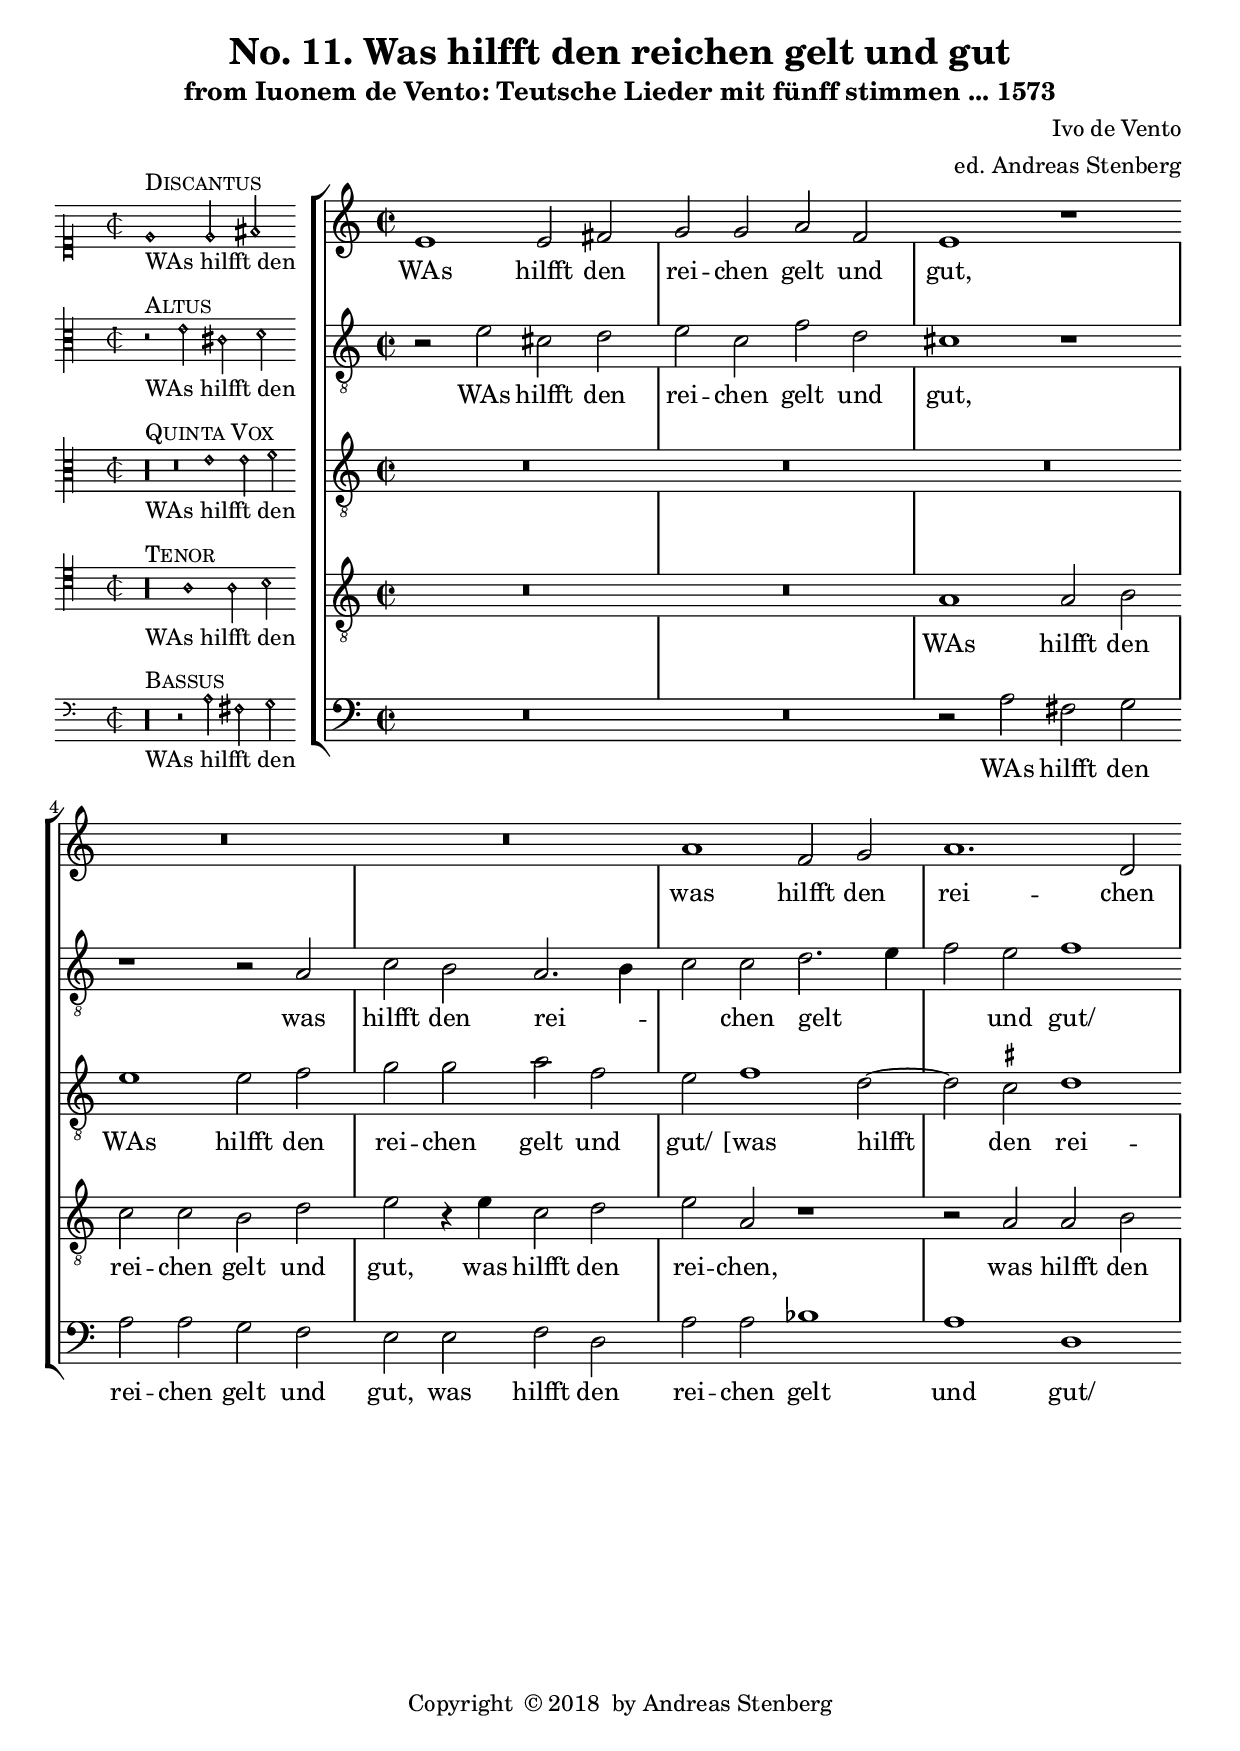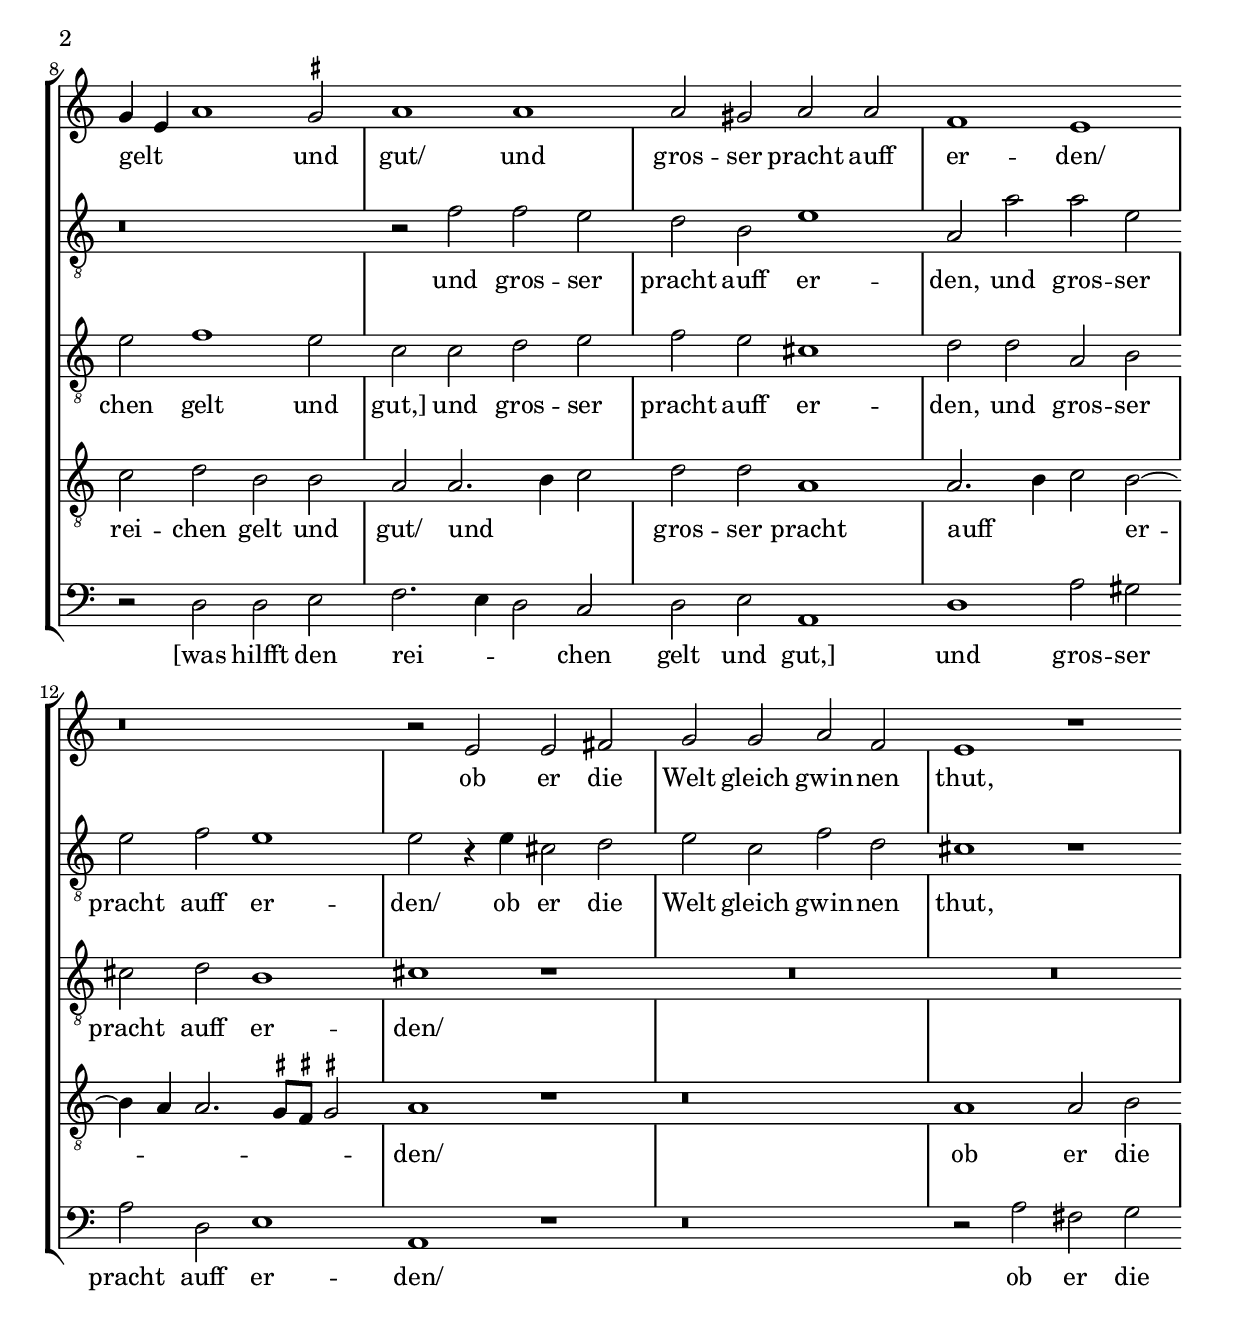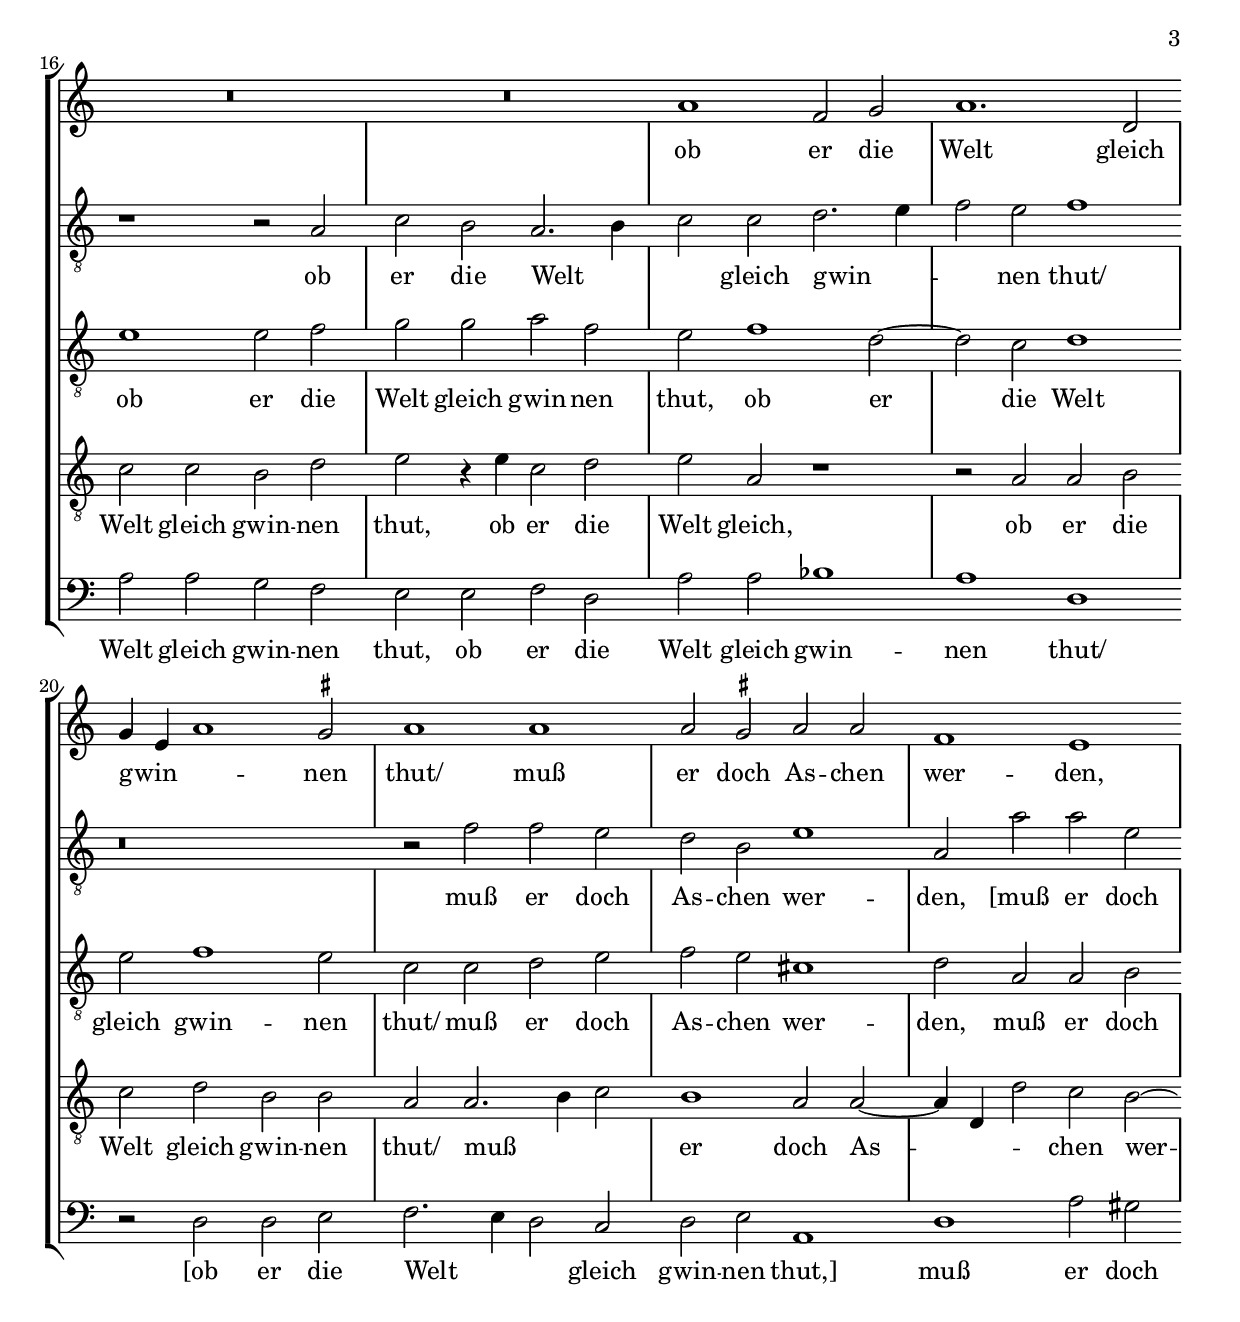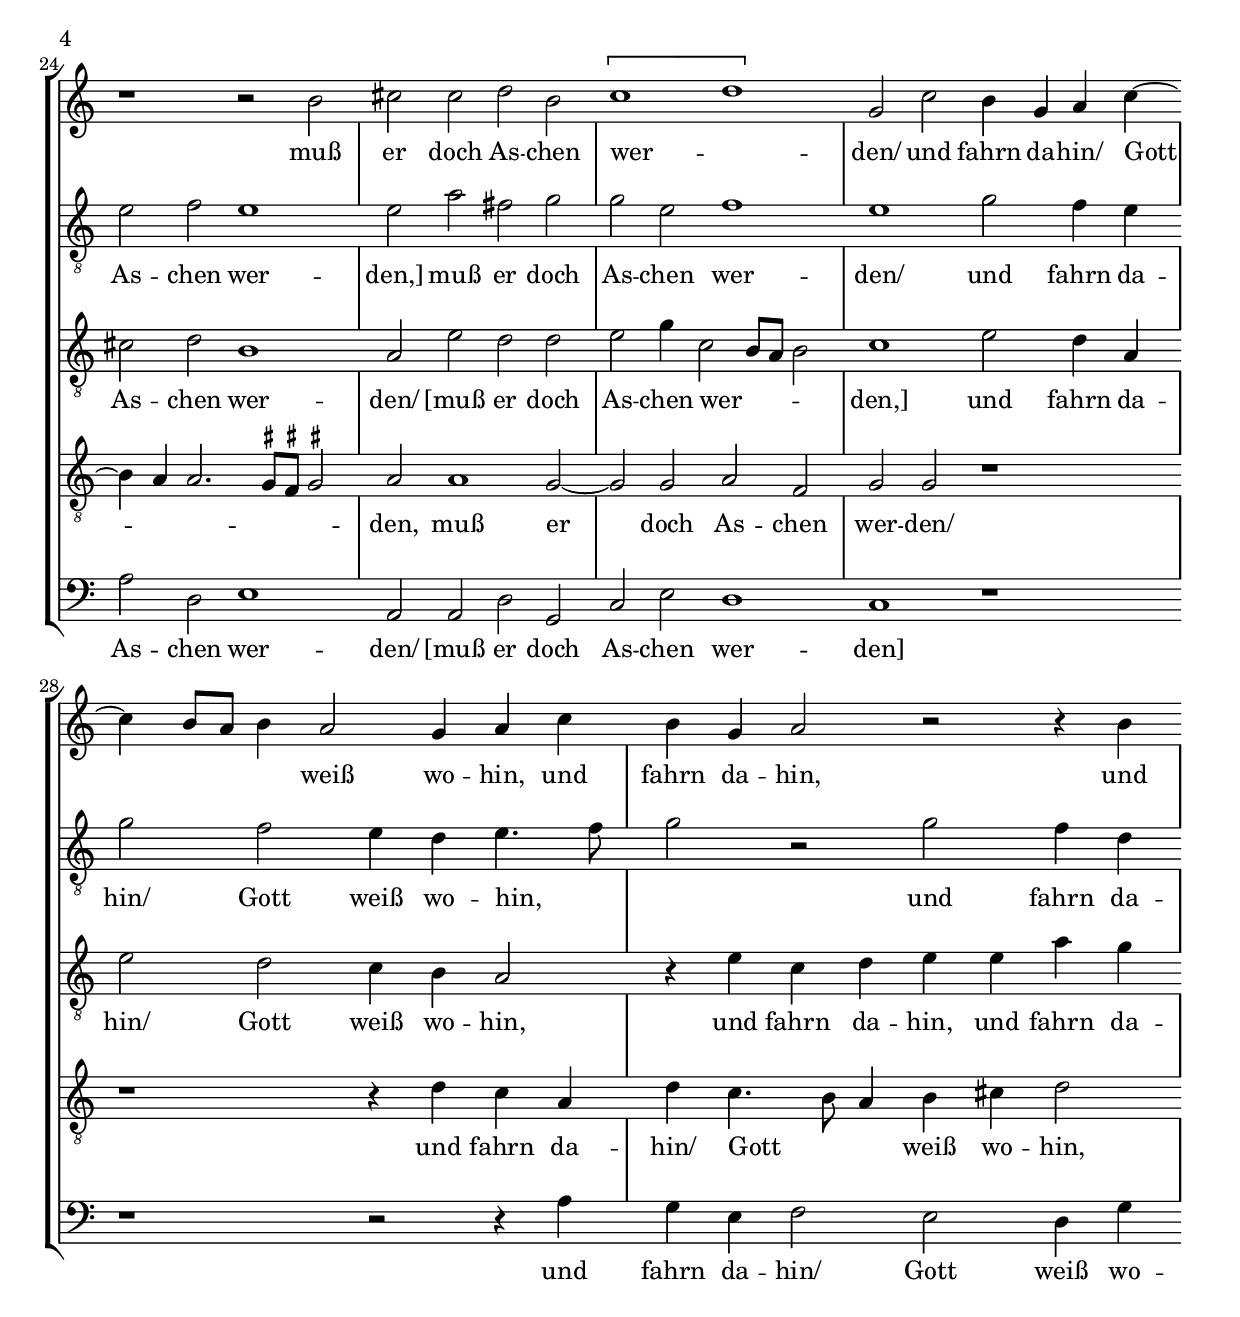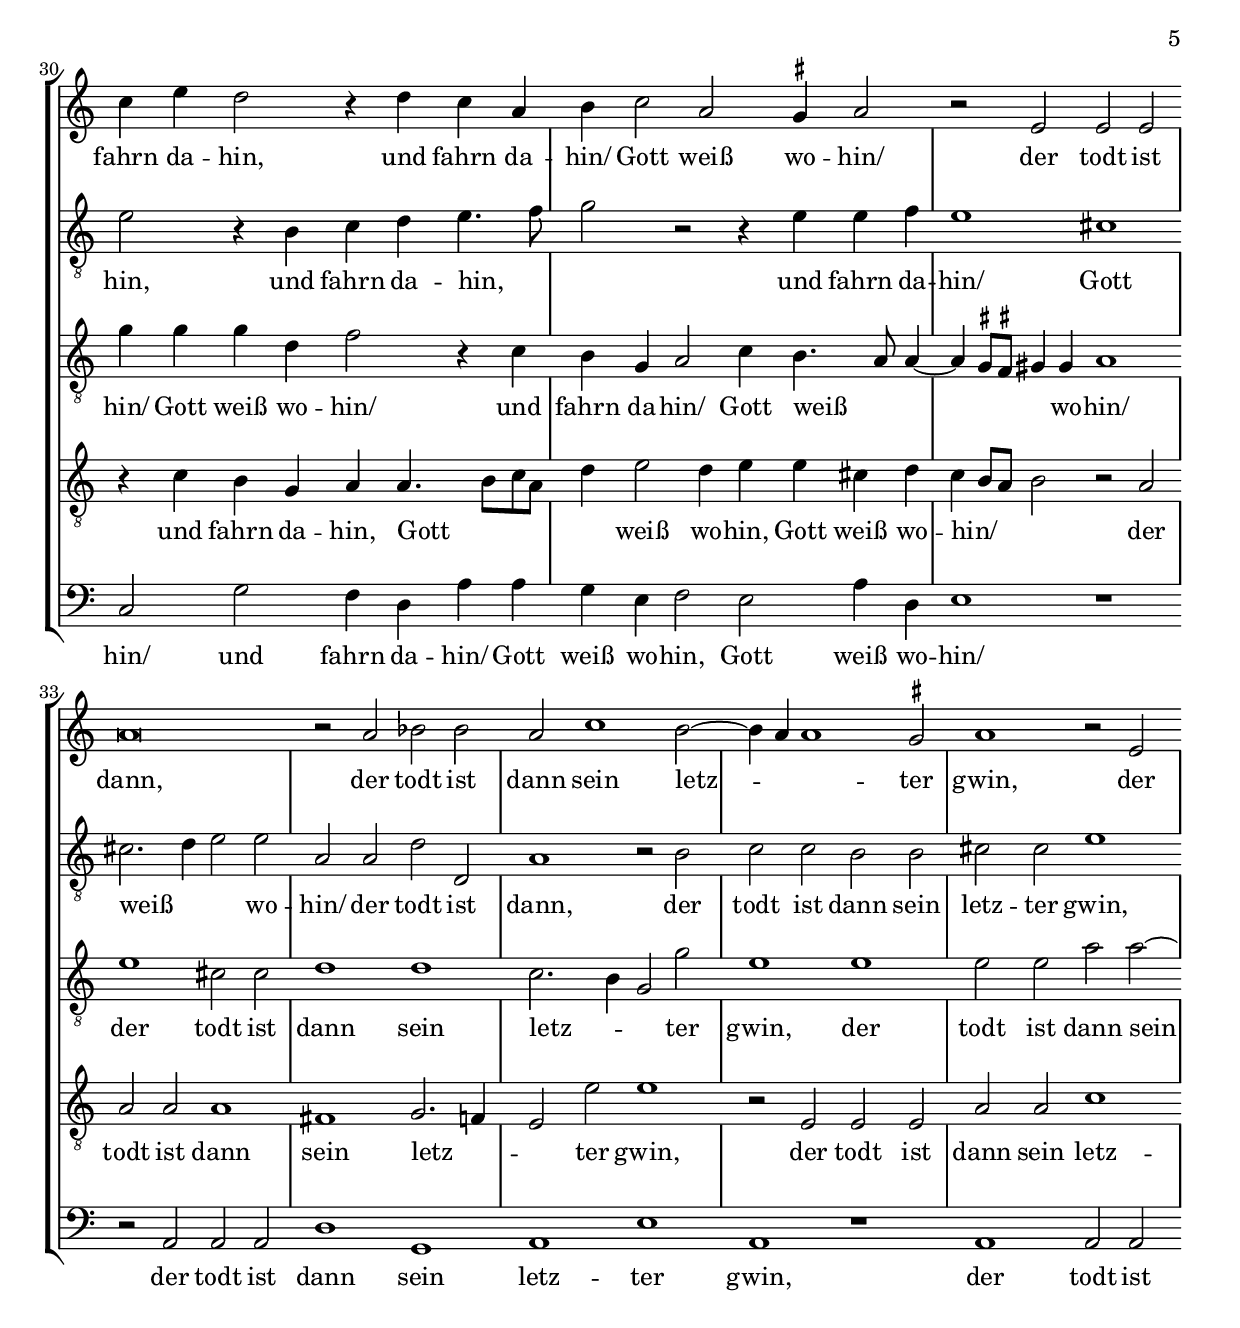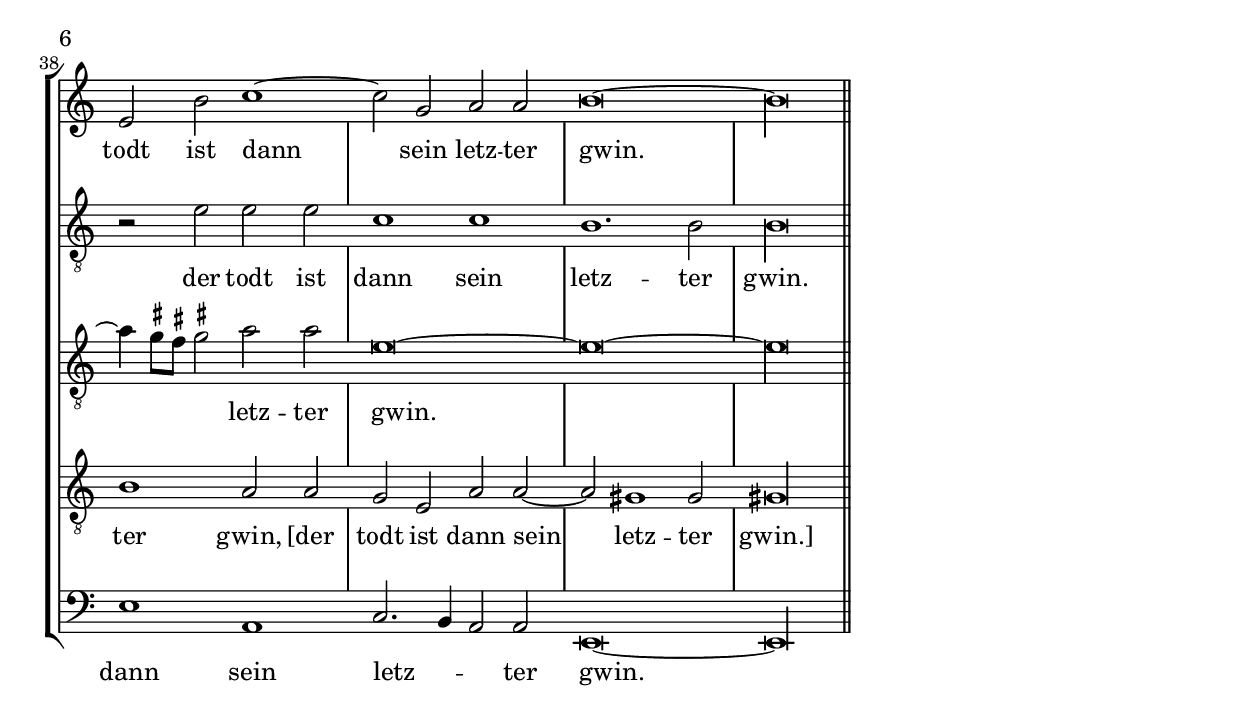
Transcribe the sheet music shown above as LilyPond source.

\version "2.18.0"
\include "deutsch.ly"
ficta = \once \set suggestAccidentals =##t
#(append! supported-clefs '(("mensural-f3" . ("clefs.mensural.f" 0 0))))
\header {
  title = "No. 11. Was hilfft den reichen gelt und gut"
  subtitle = "from Iuonem de Vento: Teutsche Lieder mit fünff stimmen ... 1573"
  composer = "Ivo de Vento"
  arranger = "ed. Andreas Stenberg"
  poet = ""
  meter =""
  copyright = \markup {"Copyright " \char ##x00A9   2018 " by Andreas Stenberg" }
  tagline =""
}
global = {
  \key c \major
}

sopMusic = \relative c'' {

  \set Score.tempoHideNote = ##t
  \tempo 2 = 86
  \time 2/2
  \set Timing.measureLength = #(ly:make-moment 4/2)
  \override Staff.BarLine.transparent = ##t
  e,1 e2 fis2
  g2 g2 a2 f2 
  e1 r1
  R\breve*2
  a1 f2 g2
  a1. d,2					%% end of first line in orig.
  g4\melisma e4 a1\melismaEnd \ficta gis2
  a1 a1 
  a2 gis2 a2 a2 
  f1 e1
  r\breve
  r2 e2 e2 fis2					%% end of second line
  g2 g2 a2 f2
  e1 r1
  R\breve*2
  a1 f2 g2
  a1. d,2 
  g4\melisma e4 a1\melismaEnd \ficta gis2
  a1 a1
  a2 \ficta gis2						%% end of third line
  a2 a2
  f1 e1
  r1 r2 h'2
  cis2 cis2 d2 h2
  \[c1\melisma d1\]\melismaEnd
  g,2 c2 h4 g4 a4 c4~\melisma		%% third note looks like h4 in orig 		%% end of fourth line
  c4 h8 a8 h4\melismaEnd a2 g4 
  a4 c4 h4 g4 a2 r2
  r4 h4 c4 e4 d2 r4 d4 c4 a4						%% end of fifth line and first page
  h4 c2 a2 \ficta gis4 a2 
  r2 e2 e2 e2
  a\breve
  r2 a2 b2 b2 
  a2 c1 h2~\melisma
  h4 a4 a1\melismaEnd \ficta gis2
  a1					%% end of sixth line (first on second page)
  r2 e2
  e2 h'2 c1~
  c2 g2 a2 a2
  h\breve~
  \cadenzaOn
  h\longa
  \revert Staff.BarLine.transparent
  \bar "||"
}
sopWords = \lyricmode {
  WAs hilfft den rei -- chen gelt und gut,
  was hilfft den rei -- chen gelt und gut/
  und gros -- ser pracht auff er -- den/
  ob er die Welt gleich gwin -- nen thut,
  ob er die Welt gleich gwin -- nen thut/
  muß er doch As -- chen wer -- den,
  muß er doch As -- chen wer -- den/
  und fahrn da -- hin/
  Gott weiß wo -- hin,
  und fahrn da -- hin,
  und fahrn da -- hin,
  und fahrn da -- hin/
  Gott weiß wo -- hin/
  der todt ist dann,
  der todt ist dann sein letz -- ter gwin,
  der todt ist dann sein letz -- ter gwin.
}
altoMusic = \relative c' {
  \override Staff.BarLine.transparent = ##t
  \clef "treble_8"
  r2 e2 cis2 d2
  e2 c2 f2 d2
  cis1 r1
  r1 r2 a2
  c2 h2 a2.\melisma h4				%% end of first line in orig.
  c2\melismaEnd c2 d2.\melisma e4
  f2\melismaEnd e2 f1
  r\breve
  r2 f2 f2 e2
  d2 h2 e1
  a,2 a'2 a2 e2					%% end of second line
  e2 f2 e1
  e2 r4 e4 cis2 d2 
  e2 c2 f2 d2
  cis1 r1
  r1 r2 a2
  c2 h2 a2.\melisma h4
  c2\melismaEnd c2 d2.\melisma e4		%% end of third line
  f2\melismaEnd e2 f1
  r\breve
  r2 f2 f2 e2
  d2 h2 e1
  a,2 a'2 a2 e2
  e2 f2 e1
  e2 a2 fis2 g2					%% end of fourth line
  g2 e2 f1
  e1 g2 f4 e4 
  g2 f2 e4 d4 e4.\melisma f8
  g2\melismaEnd r2 g2 f4 d4
  e2 r4 h4					%% end of fifth line and first page
  c4 d4 e4.\melisma f8
  g2\melismaEnd r2 r4 e4 e4 f4
  e1 cis1
  cis2.\melisma d4 e2\melismaEnd e2
  a,2 a2 d2 d,2
  a'1						%% end of sixth line (first on second page)
  r2 h2
  c2 c2 h2 h2
  cis2 cis2 e1
  r2 e2 e2 e2
  c1 c1
  h1. h2
  \cadenzaOn
  h\longa
  \revert Staff.BarLine.transparent
}
altoWords = \lyricmode {
  WAs hilfft den rei -- chen gelt und gut,
  was hilfft den rei -- chen gelt und gut/
  und gros -- ser pracht auff er -- den,
  und gros -- ser pracht auff er -- den/
  ob er die Welt gleich gwin -- nen thut,
  ob er die Welt gleich gwin -- nen thut/
  muß er doch As -- chen wer -- den,
  [muß er doch As -- chen wer -- den,]
  muß er doch As -- chen wer -- den/
  und fahrn da -- hin/
  Gott weiß wo -- hin,
  und fahrn da -- hin,
  und fahrn da -- hin,
  und fahrn da -- hin/
  Gott weiß wo -- hin/
  der todt ist dann,
  der todt ist dann sein letz -- ter gwin,
  der todt ist dann sein letz -- ter gwin.  
}
tenorMusic = \relative c' {
  \clef "treble_8"
  \override Staff.BarLine.transparent = ##t
  R\breve*2
  a1 a2 h2
  c2 c2 h2 d2
  e2 r4 e4 c2 d2
  e2 a,2 r1
  r2 a2					%% end of first line in orig.
  a2 h2 
  c2 d2 h2 h2
  a2 a2.\melisma h4 c2\melismaEnd
  d2 d2 a1
  a2.\melisma h4				%% end of second line
  c2\melismaEnd h2~
  h4 \melisma a4 a2. \ficta gis8 \ficta fis8 \ficta gis!2 \melismaEnd 
  a1 r1 
  r\breve
  a1 a2 h2
  c2 c2 h2 d2
  e2 r4 e4 c2 d2
  e2 a,2					%% end of third line
  r1
  r2 a2 a2 h2
  c2 d2 h2 h2
  a2 a2.\melisma h4 c2\melismaEnd
  h1 a2 a2~\melisma
  a4 d,4 d'2\melismaEnd c2 h2~\melisma
  h4 a4 a2. \ficta gis8 \ficta fis8 \ficta gis!2\melismaEnd		%% end of fourth line
  a2 a1 g2~
  g2 g2 a2 f2
  g2 g2 r1
  r1 r4 d'4 c4 a4
  d4 c4.\melisma h8 a4\melismaEnd h4 cis4 d2
  r4 c4 h4 g4					%% end of fifth line and first page
  a4 a4.\melisma h8 c8 a8 
  d4\melismaEnd e2 d4 e4 e4 cis4 d4
  c4\melisma h8 a8 h2\melismaEnd r2 a2
  a2 a2 a1
  fis1 g2.\melisma f4				%% end of sixth line (first on second page)
  e2\melismaEnd e'2 e1
  r2 e,2 e2 e2
  a2 a2 c1
  h1 a2 a2
  g2 e2 a2 a2~
  a2 gis1 gis2
  \cadenzaOn
  gis\longa
  \revert Staff.BarLine.transparent
}
tenorWords = \lyricmode {
  WAs hilfft den rei -- chen gelt und gut,
  was hilfft den rei -- chen, 
  was hilfft den rei -- chen gelt und gut/
  und gros -- ser pracht auff er -- den/
  ob er die Welt gleich gwin -- nen thut,
  ob er die Welt gleich,
  ob er die Welt gleich gwin -- nen thut/
  muß er doch As -- chen wer -- den,
  muß er doch As -- chen wer -- den/
  und fahrn da -- hin/
  Gott weiß wo -- hin,
  und fahrn da -- hin,
  Gott weiß wo -- hin,
  Gott weiß wo -- hin/
  der todt ist dann sein letz -- ter gwin,
  der todt ist dann sein letz -- ter gwin,
  [der todt ist dann sein letz -- ter gwin.]
}
tenorIIMusic = \relative c' {
  \clef "treble_8"
  \override Staff.BarLine.transparent = ##t
  R\breve*3
  e1 e2 f2
  g2 g2 a2 f2
  e2 f1 d2~
  d2 \ficta cis2 d1
  e2 f1 e2					%% end of first line in orig.
  c2 c2 d2 e2
  f2 e2 cis1
  d2 d2 a2 h2 
  cis2 d2 h1
  cis1 r1
  R\breve*2 
  e1						%% end of second line
  e2 f2
  g2 g2 a2 f2
  e2 f1 d2~
  d2 c2 d1
  e2 f1 e2
  c2 c2 d2 e2 
  f2 e2 cis1
  d2 a2						%% end of third line
  a2 h2 
  cis2 d2 h1
  a2 e'2 d2 d2
  e2 g4 c,2\melisma h8 a8 h2\melismaEnd
  c1 e2 d4 a4
  e'2 d2					%% end of fourth line
  c4 h4 a2
  r4 e'4 c4 d4 e4 e4 a4 g4
  g4 g4 g4 d4 f2 r4 c4
  h4 g4 a2					%% end of fifth line and first page
  c4 h4.\melisma a8 a4~
  a4 \ficta gis8 \ficta fis8 gis!4\melismaEnd gis4 a1
  e'1 cis2 cis2
  d1 d1 
  c2.\melisma h4 g2\melismaEnd g'2
  e1 e1						%% end of sixth line (first on second page.)
  e2 e2 a2 a2~\melisma
  a4 \ficta gis8 \ficta fis8 \ficta gis!2\melismaEnd a2 a2
  e\breve~
  e\breve~
  \cadenzaOn
  e\longa
  \revert Staff.BarLine.transparent
}
tenorIIWords = \lyricmode {
  WAs hilfft den rei -- chen gelt und gut/
  [was hilfft den rei -- chen gelt und gut,]
  und gros -- ser pracht auff er -- den,
  und gros -- ser pracht auff er -- den/
  ob er die Welt gleich gwin -- nen thut,
  ob er die Welt gleich gwin -- nen thut/
  muß er doch As -- chen wer -- den,
  muß er doch As -- chen wer -- den/
  [muß er doch As -- chen wer -- den,]
  und fahrn da -- hin/
  Gott weiß wo -- hin,
  und fahrn da -- hin,
  und fahrn da -- hin/
  Gott weiß wo -- hin/
  und fahrn da -- hin/
  Gott weiß wo -- hin/
  der todt ist dann sein letz -- ter gwin,
  der todt ist dann sein letz -- ter gwin.
}
bassMusic = \relative c {
  \override Staff.BarLine.transparent = ##t
  R\breve*2
  r2 a'2 fis2 g2
  a2 a2 g2 f2
  e2 e2 f2 d2
  a'2 a2 b1
  a1							%% end of first line in orig.
  d,1
  r2 d2 d2 e2
  f2.\melisma e4 d2\melismaEnd c2 
  d2 e2 a,1
  d1 a'2 gis2
  a2 d,2						%% end of second line
  e1
  a,1 r1 
  r\breve 
  r2 a'2 fis2 g2
  a2 a2 g2 f2
  e2 e2 f2 d2
  a'2 a2 b1
  a1 d,1						%% end of third line
  r2 d2 d2 e2
  f2.\melisma e4 d2\melismaEnd c2
  d2 e2 a,1
  d1 a'2 gis2
  a2 d,2 e1
  a,2 a2 d2 g,2						%% end of fourth  line
  c2 e2 d1 
  c1 r1
  r1 r2 r4 a'4
  g4 e4 f2 e2 d4 g4
  c,2 g'2 f4 d4 a'4 a4					%% end of fifth line and first page
  g4 e4 f2 e2 a4 d,4
  e1 r1
  r2 a,2 a2 a2
  d1 g,1 
  a1 e'1 
  a,1 r1
  a1 a2 a2						%% end of sixth line (first on second page)
  e'1 a,1 
  c2.\melisma h4 a2\melismaEnd a2
  e\breve~
  \cadenzaOn
  e\longa
  \revert Staff.BarLine.transparent
}
bassWords = \lyricmode {
  WAs hilfft den rei -- chen gelt und gut,
  was hilfft den rei -- chen gelt und gut/
  [was hilfft den rei -- chen gelt und gut,]
  und gros -- ser pracht auff er -- den/
  ob er die Welt gleich gwin -- nen thut,
  ob er die Welt gleich gwin -- nen thut/
  [ob er die Welt gleich gwin -- nen thut,]
  muß er doch As -- chen wer -- den/
  [muß er doch As -- chen wer -- den]
  und fahrn da -- hin/
  Gott weiß wo -- hin/
  und fahrn da -- hin/
  Gott weiß wo -- hin,
  Gott weiß wo -- hin/
  der todt ist dann sein letz -- ter gwin,
  der todt ist dann sein letz -- ter gwin.
}
incipitDiscantus = \markup {
  \score {
    {
      %      \set Staff.instrumentName = #"Tenor "
      \override NoteHead.style = #'neomensural
      \override Rest.style = #'neomensural
      \override Staff.TimeSignature.style = #'mensural
      \cadenzaOn
      \clef "petrucci-c1"
      \key c \major
      \time 2/2

      e'1 ^\markup { \smallCaps"Discantus"} _"WAs hilfft den"
      e'2 fis'2
    }
    \layout {
      \context {
        \Voice
        \remove "Ligature_bracket_engraver"
        \consists "Mensural_ligature_engraver"
      }
      line-width = 4.5\cm
    }
  }
}


incipitAltus = \markup {
  \score {
    {
      %      \set Staff.instrumentName = #"Tenor "
      \override NoteHead.style = #'neomensural
      \override Rest.style = #'neomensural
      \override Staff.TimeSignature.style = #'mensural
      \cadenzaOn
      \clef "petrucci-c3"
      \key c \major
      \time 2/2
      r2^\markup \smallCaps"Altus"_"WAs hilfft den"
      e'2 cis'2 d'2
    }
    \layout {
      \context {
        \Voice
        \remove "Ligature_bracket_engraver"
        \consists "Mensural_ligature_engraver"
      }
      line-width = 4.5\cm
    }
  }
}


incipitTenor = \markup {
  \score {
    {
      %      \set Staff.instrumentName = #"Tenor "
      \override NoteHead.style = #'neomensural
      \override Rest.style = #'neomensural
      \override Staff.TimeSignature.style = #'mensural
      \cadenzaOn
      \clef "petrucci-c4"
      \key c \major
      \time 2/2
      r\longa ^\markup \smallCaps"Tenor" _"WAs hilfft den"
      a1 a2 h2
    }
    \layout {
      \context {
        \Voice
        \remove "Ligature_bracket_engraver"
        \consists "Mensural_ligature_engraver"
      }
      line-width = 5.0\cm
    }
  }
}
incipitTenorII = \markup {
  \score {
    {
      %      \set Staff.instrumentName = #"Tenor "
      \override NoteHead.style = #'neomensural
      \override Rest.style = #'neomensural
      \override Staff.TimeSignature.style = #'mensural
      \cadenzaOn
      \clef "petrucci-c3"
      \key c \major
      \time 2/2
      r\longa ^\markup \smallCaps"Quinta Vox" _"WAs hilfft den"
      r\breve
      e'1 e'2 f'2
    }
    \layout {
      \context {
        \Voice
        \remove "Ligature_bracket_engraver"
        \consists "Mensural_ligature_engraver"
      }
      line-width = 5.0\cm
    }
  }
}

incipitBassus = \markup {
  \score {
    {
      %      \set Staff.instrumentName = #"Tenor "
      \override NoteHead.style = #'neomensural
      \override Rest.style = #'neomensural
      \override Staff.TimeSignature.style = #'mensural
      \cadenzaOn
      \clef "mensural-f"
      \key c \major
      \time 2/2
      r\longa^\markup \smallCaps"Bassus"_"WAs hilfft den"
      r2 a2 fis2 g2
    }
    \layout {
      \context {
        \Voice
        \remove "Ligature_bracket_engraver"
        \consists "Mensural_ligature_engraver"
      }
      line-width = 4.5\cm
    }
  }
}

%% for print
\score {
  <<
    \new StaffGroup \with {
      \override VerticalAxisGroup.staff-staff-spacing = #'((basic-distance . 12))
    } <<
      \new Staff = treble <<
        \set Staff.instrumentName = \incipitDiscantus
        \new Voice = "sopranos" {
          \set  Staff.midiInstrument ="choir aahs"
          %	\voiceOne
          << \global \sopMusic >>
        }
      >>
      \new Lyrics = sopranos { s1 }

      \new Staff = "medius" <<
        \set Staff.instrumentName = \incipitAltus

        \new Voice = "altos" {
          %	\voiceTwo
          \set  Staff.midiInstrument ="choir aahs"
          << \global \altoMusic >>
        }
      >>

      \new Lyrics = "altos" { s1 }

      \new Staff = tenorsII <<
        \set Staff.instrumentName = \incipitTenorII

        \clef "treble"
        \new Voice = "tenorsII" {
          \set  Staff.midiInstrument ="choir aahs"
          %	\voiceOne
          << \global \tenorIIMusic >>
        }
      >>
      \new Lyrics = "tenorsII" { s1 }

      \new Staff = tenors <<
        \set Staff.instrumentName = \incipitTenor

        \clef "treble"
        \new Voice = "tenors" {
          \set  Staff.midiInstrument ="choir aahs"
          %	\voiceOne
          << \global \tenorMusic >>
        }
      >>
      \new Lyrics = "tenors" { s1 }


      \new Staff ="basses" {
        \set Staff.instrumentName = \incipitBassus

        \new Voice = "basses" {
          \set  Staff.midiInstrument ="choir aahs"
          \clef "bass"
          %	\voiceTwo
          << \global \bassMusic >>
        }
      }
    >>
    \new Lyrics = basses { s1 }

    \context Lyrics = sopranos \lyricsto sopranos \sopWords
    \context Lyrics = altos \lyricsto altos \altoWords
    \context Lyrics = tenors \lyricsto tenors \tenorWords
    \context Lyrics = tenorsII \lyricsto tenorsII \tenorIIWords
    \context Lyrics = basses \lyricsto basses \bassWords
  >>
  \layout {
    \context {
      \Score
      % no bars in staves
      %      \override BarLine.transparent = ##t

    }
    % the next three instructions keep the lyrics between the bar lines
    \context {
      \Lyrics
      \consists "Bar_engraver"
      \override BarLine.transparent = ##t
    }
    \context {
      \StaffGroup
      \consists "Separating_line_group_engraver"
    }
    \context {
      \Voice
      % no slurs
      \override Slur.transparent = ##t
      % Comment in the below "\remove" command to allow line
      % breaking also at those barlines where a note overlaps
      % into the next bar.  The command is commented out in this
      % short example score, but especially for large scores, you
      % will typically yield better line breaking and thus improve
      % overall spacing if you comment in the following command.
      %\remove "Forbid_line_break_engraver"
    }
    indent = 4.5\cm
  }

}
%% for midi
\score {
  <<
    \new StaffGroup \with {
      \override VerticalAxisGroup.staff-staff-spacing = #'((basic-distance . 12))
    } <<
      \new Staff = treble <<
        \set Staff.instrumentName = \incipitDiscantus
        \new Voice = "sopranos" {
          \set  Staff.midiInstrument ="choir aahs"
          %	\voiceOne
          << \global \sopMusic >>
        }
      >>
      \new Lyrics = sopranos { s1 }

      \new Staff = "medius" <<
        \set Staff.instrumentName = \incipitAltus

        \new Voice = "altos" {
          %	\voiceTwo
          \set  Staff.midiInstrument ="choir aahs"
          << \global \altoMusic >>
        }
      >>

      \new Lyrics = "altos" { s1 }
      \new Staff = tenors <<
        \set Staff.instrumentName = \incipitTenor

        \clef "treble"
        \new Voice = "tenors" {
          \set  Staff.midiInstrument ="choir aahs"
          %	\voiceOne
          << \global \tenorMusic >>
        }
      >>
      \new Lyrics = "tenors" { s1 }

      \new Staff = tenorsII <<
        \set Staff.instrumentName = \incipitTenorII

        \clef "treble"
        \new Voice = "tenorsII" {
          \set  Staff.midiInstrument ="choir aahs"
          %	\voiceOne
          << \global \tenorIIMusic >>
        }
      >>
      \new Lyrics = "tenorsII" { s1 }

      \new Staff ="basses" {
        \set Staff.instrumentName = \incipitBassus

        \new Voice = "basses" {
          \set  Staff.midiInstrument ="choir aahs"
          \clef "bass"
          %	\voiceTwo
          << \global \bassMusic >>
        }
      }
    >>
    \new Lyrics = basses { s1 }

    \context Lyrics = sopranos \lyricsto sopranos \sopWords
    \context Lyrics = altos \lyricsto altos \altoWords
    \context Lyrics = tenors \lyricsto tenors \tenorWords
    \context Lyrics = tenorsII \lyricsto tenorsII \tenorIIWords
    \context Lyrics = basses \lyricsto basses \bassWords
  >>

  \midi {}
}
\paper {
  ragged-bottom = ##t
  ragged-last-bottom = ##t
  ragged-last = ##t
}

%{
convert-ly.py (GNU LilyPond) 2.18.2  convert-ly.py: Processing `'...
Applying conversion: 2.15.7, 2.15.9, 2.15.10, 2.15.16, 2.15.17,
2.15.18, 2.15.19, 2.15.20, 2.15.25, 2.15.32, 2.15.39, 2.15.40,
2.15.42, 2.15.43, 2.16.0, 2.17.0, 2.17.4, 2.17.5, 2.17.6, 2.17.11,
2.17.14, 2.17.15, 2.17.18, 2.17.19, 2.17.20, 2.17.25, 2.17.27,
2.17.29, 2.17.97, 2.18.0
%}
